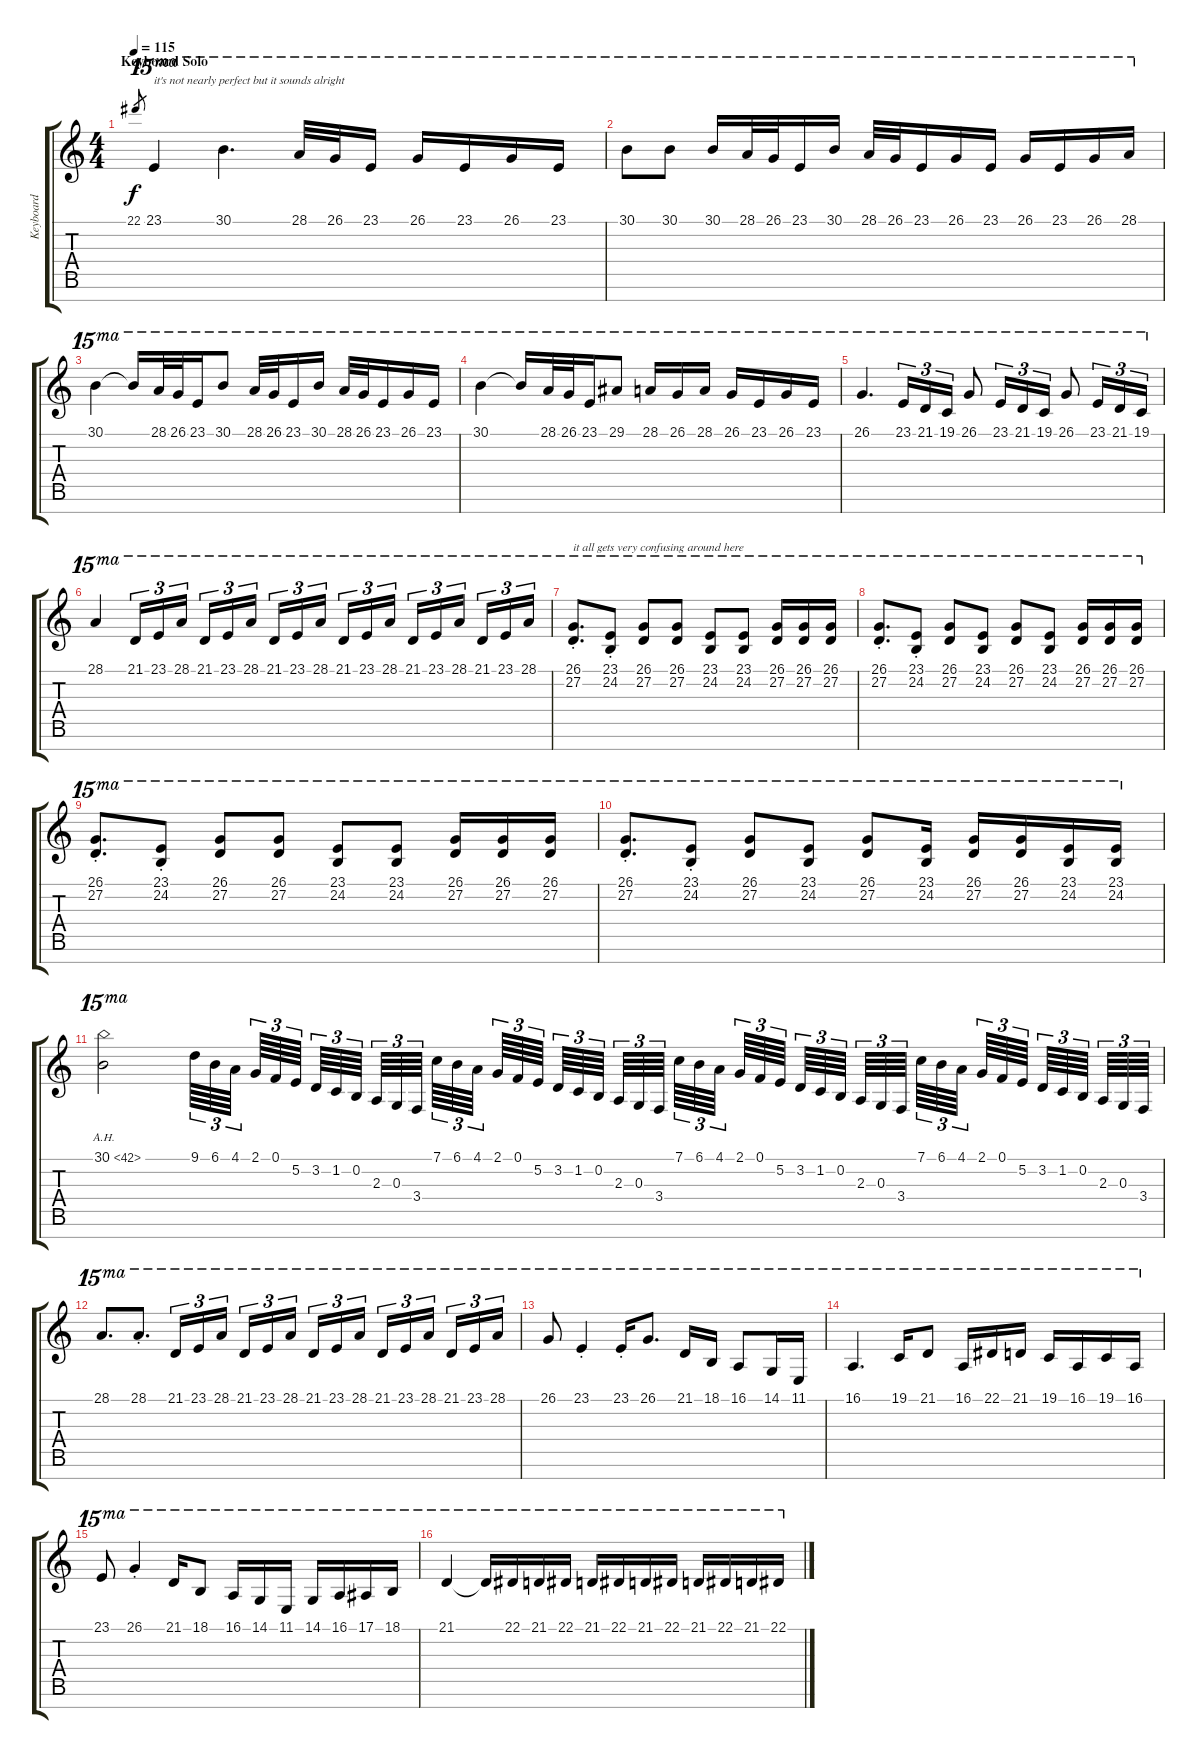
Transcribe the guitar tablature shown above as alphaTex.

\track ("Keyboard" "Keyboard") {instrument rockorgan}
\staff {score tabs}
\tuning (F4 B3 G3 D3 A2 E2 B1) {hide}
\ts (4 4)
\section ("" "Keyboard Solo")
\tempo 115
\clef g2
\ks c
22.1.8{gr dy f} 23.1.4{ot 15ma txt "it's not nearly perfect but it sounds alright"} 30.1.4{d ot 15ma} 28.1.32{ot 15ma} 26.1.32{ot 15ma} 23.1.16{ot 15ma} 26.1.16{ot 15ma} 23.1.16{ot 15ma} 26.1.16{ot 15ma} 23.1.16{ot 15ma} |
30.1.8{ot 15ma} 30.1.8{ot 15ma} 30.1.16{ot 15ma} 28.1.32{ot 15ma} 26.1.32{ot 15ma} 23.1.16{ot 15ma} 30.1.16{ot 15ma} 28.1.32{ot 15ma} 26.1.32{ot 15ma} 23.1.16{ot 15ma} 26.1.16{ot 15ma} 23.1.16{ot 15ma} 26.1.16{ot 15ma} 23.1.16{ot 15ma} 26.1.16{ot 15ma} 28.1.16{ot 15ma} |
30.1.4{ot 15ma} 30.1{t}.16{ot 15ma} 28.1.32{ot 15ma} 26.1.32{ot 15ma} 23.1.16{ot 15ma} 30.1.8{ot 15ma} 28.1.32{ot 15ma} 26.1.32{ot 15ma} 23.1.16{ot 15ma} 30.1.16{ot 15ma} 28.1.32{ot 15ma} 26.1.32{ot 15ma} 23.1.16{ot 15ma} 26.1.16{ot 15ma} 23.1.16{ot 15ma} |
30.1.4{ot 15ma} 30.1{t}.16{ot 15ma} 28.1.32{ot 15ma} 26.1.32{ot 15ma} 23.1.16{ot 15ma} 29.1.8{ot 15ma} 28.1.16{ot 15ma} 26.1.16{ot 15ma} 28.1.16{ot 15ma} 26.1.16{ot 15ma} 23.1.16{ot 15ma} 26.1.16{ot 15ma} 23.1.16{ot 15ma} |
26.1.4{d ot 15ma} 23.1.16{tu (3 2) ot 15ma} 21.1.16{tu (3 2) ot 15ma} 19.1.16{tu (3 2) ot 15ma} 26.1.8{ot 15ma} 23.1.16{tu (3 2) ot 15ma} 21.1.16{tu (3 2) ot 15ma} 19.1.16{tu (3 2) ot 15ma} 26.1.8{ot 15ma} 23.1.16{tu (3 2) ot 15ma} 21.1.16{tu (3 2) ot 15ma} 19.1.16{tu (3 2) ot 15ma} |
28.1.4{ot 15ma} 21.1.16{tu (3 2) ot 15ma} 23.1.16{tu (3 2) ot 15ma} 28.1.16{tu (3 2) ot 15ma beam splitsecondary} 21.1.16{tu (3 2) ot 15ma} 23.1.16{tu (3 2) ot 15ma} 28.1.16{tu (3 2) ot 15ma} 21.1.16{tu (3 2) ot 15ma} 23.1.16{tu (3 2) ot 15ma} 28.1.16{tu (3 2) ot 15ma beam splitsecondary} 21.1.16{tu (3 2) ot 15ma} 23.1.16{tu (3 2) ot 15ma} 28.1.16{tu (3 2) ot 15ma} 21.1.16{tu (3 2) ot 15ma} 23.1.16{tu (3 2) ot 15ma} 28.1.16{tu (3 2) ot 15ma beam splitsecondary} 21.1.16{tu (3 2) ot 15ma} 23.1.16{tu (3 2) ot 15ma} 28.1.16{tu (3 2) ot 15ma} |
(26.1{st} 27.2{st}).8{d ot 15ma txt "it all gets very confusing around here"} (23.1{st} 24.2{st}).8{ot 15ma} (26.1 27.2).8{ot 15ma} (26.1 27.2).8{ot 15ma} (23.1 24.2).8{ot 15ma} (23.1 24.2).8{ot 15ma} (26.1 27.2).16{ot 15ma} (26.1 27.2).16{ot 15ma} (26.1 27.2).16{ot 15ma} |
(26.1{st} 27.2{st}).8{d ot 15ma} (23.1{st} 24.2{st}).8{ot 15ma} (26.1 27.2).8{ot 15ma} (23.1 24.2).8{ot 15ma} (26.1 27.2).8{ot 15ma} (23.1 24.2).8{ot 15ma} (26.1 27.2).16{ot 15ma} (26.1 27.2).16{ot 15ma} (26.1 27.2).16{ot 15ma} |
(26.1{st} 27.2{st}).8{d ot 15ma} (23.1{st} 24.2{st}).8{ot 15ma} (26.1 27.2).8{ot 15ma} (26.1 27.2).8{ot 15ma} (23.1 24.2).8{ot 15ma} (23.1 24.2).8{ot 15ma} (26.1 27.2).16{ot 15ma} (26.1 27.2).16{ot 15ma} (26.1 27.2).16{ot 15ma} |
(26.1{st} 27.2{st}).8{d ot 15ma} (23.1{st} 24.2{st}).8{ot 15ma} (26.1 27.2).8{ot 15ma} (23.1 24.2).8{ot 15ma} (26.1 27.2).8{ot 15ma} (23.1 24.2).16{ot 15ma} (26.1 27.2).16{ot 15ma} (26.1 27.2).16{ot 15ma} (23.1 24.2).16{ot 15ma} (23.1 24.2).16{ot 15ma} |
30.1{ah 12}.2{ot 15ma} 9.1.64{tu (3 2)} 6.1.64{tu (3 2)} 4.1.64{tu (3 2) beam splitsecondary} 2.1.64{tu (3 2)} 0.1.64{tu (3 2)} 5.2.64{tu (3 2) beam splitsecondary} 3.2.64{tu (3 2)} 1.2.64{tu (3 2)} 0.2.64{tu (3 2) beam splitsecondary} 2.3.64{tu (3 2)} 0.3.64{tu (3 2)} 3.4.64{tu (3 2) beam splitsecondary} 7.1.64{tu (3 2)} 6.1.64{tu (3 2)} 4.1.64{tu (3 2) beam splitsecondary} 2.1.64{tu (3 2)} 0.1.64{tu (3 2)} 5.2.64{tu (3 2) beam splitsecondary} 3.2.64{tu (3 2)} 1.2.64{tu (3 2)} 0.2.64{tu (3 2) beam splitsecondary} 2.3.64{tu (3 2)} 0.3.64{tu (3 2)} 3.4.64{tu (3 2)} 7.1.64{tu (3 2)} 6.1.64{tu (3 2)} 4.1.64{tu (3 2) beam splitsecondary} 2.1.64{tu (3 2)} 0.1.64{tu (3 2)} 5.2.64{tu (3 2) beam splitsecondary} 3.2.64{tu (3 2)} 1.2.64{tu (3 2)} 0.2.64{tu (3 2) beam splitsecondary} 2.3.64{tu (3 2)} 0.3.64{tu (3 2)} 3.4.64{tu (3 2) beam splitsecondary} 7.1.64{tu (3 2)} 6.1.64{tu (3 2)} 4.1.64{tu (3 2) beam splitsecondary} 2.1.64{tu (3 2)} 0.1.64{tu (3 2)} 5.2.64{tu (3 2) beam splitsecondary} 3.2.64{tu (3 2)} 1.2.64{tu (3 2)} 0.2.64{tu (3 2) beam splitsecondary} 2.3.64{tu (3 2)} 0.3.64{tu (3 2)} 3.4.64{tu (3 2)} |
28.1.8{d ot 15ma} 28.1{st}.8{d ot 15ma} 21.1.16{tu (3 2) ot 15ma} 23.1.16{tu (3 2) ot 15ma} 28.1.16{tu (3 2) ot 15ma} 21.1.16{tu (3 2) ot 15ma} 23.1.16{tu (3 2) ot 15ma} 28.1.16{tu (3 2) ot 15ma beam splitsecondary} 21.1.16{tu (3 2) ot 15ma} 23.1.16{tu (3 2) ot 15ma} 28.1.16{tu (3 2) ot 15ma} 21.1.16{tu (3 2) ot 15ma} 23.1.16{tu (3 2) ot 15ma} 28.1.16{tu (3 2) ot 15ma beam splitsecondary} 21.1.16{tu (3 2) ot 15ma} 23.1.16{tu (3 2) ot 15ma} 28.1.16{tu (3 2) ot 15ma} |
26.1.8{ot 15ma} 23.1{st}.4{ot 15ma} 23.1{st}.16{ot 15ma} 26.1.8{d ot 15ma} 21.1.16{ot 15ma} 18.1.16{ot 15ma} 16.1.8{ot 15ma} 14.1.16{ot 15ma} 11.1.16{ot 15ma} |
16.1.4{d ot 15ma} 19.1.16{ot 15ma} 21.1.8{ot 15ma} 16.1.16{ot 15ma} 22.1.16{ot 15ma} 21.1.16{ot 15ma} 19.1.16{ot 15ma} 16.1.16{ot 15ma} 19.1.16{ot 15ma} 16.1.16{ot 15ma} |
23.1.8{ot 15ma} 26.1{st}.4{ot 15ma} 21.1.16{ot 15ma} 18.1.8{ot 15ma} 16.1.16{ot 15ma} 14.1.16{ot 15ma} 11.1.16{ot 15ma} 14.1.16{ot 15ma} 16.1.16{ot 15ma} 17.1.16{ot 15ma} 18.1.16{ot 15ma} |
21.1.4{ot 15ma} 21.1{t}.16{ot 15ma} 22.1.16{ot 15ma} 21.1.16{ot 15ma} 22.1.16{ot 15ma} 21.1.16{ot 15ma} 22.1.16{ot 15ma} 21.1.16{ot 15ma} 22.1.16{ot 15ma} 21.1.16{ot 15ma} 22.1.16{ot 15ma} 21.1.16{ot 15ma} 22.1.16{ot 15ma}
